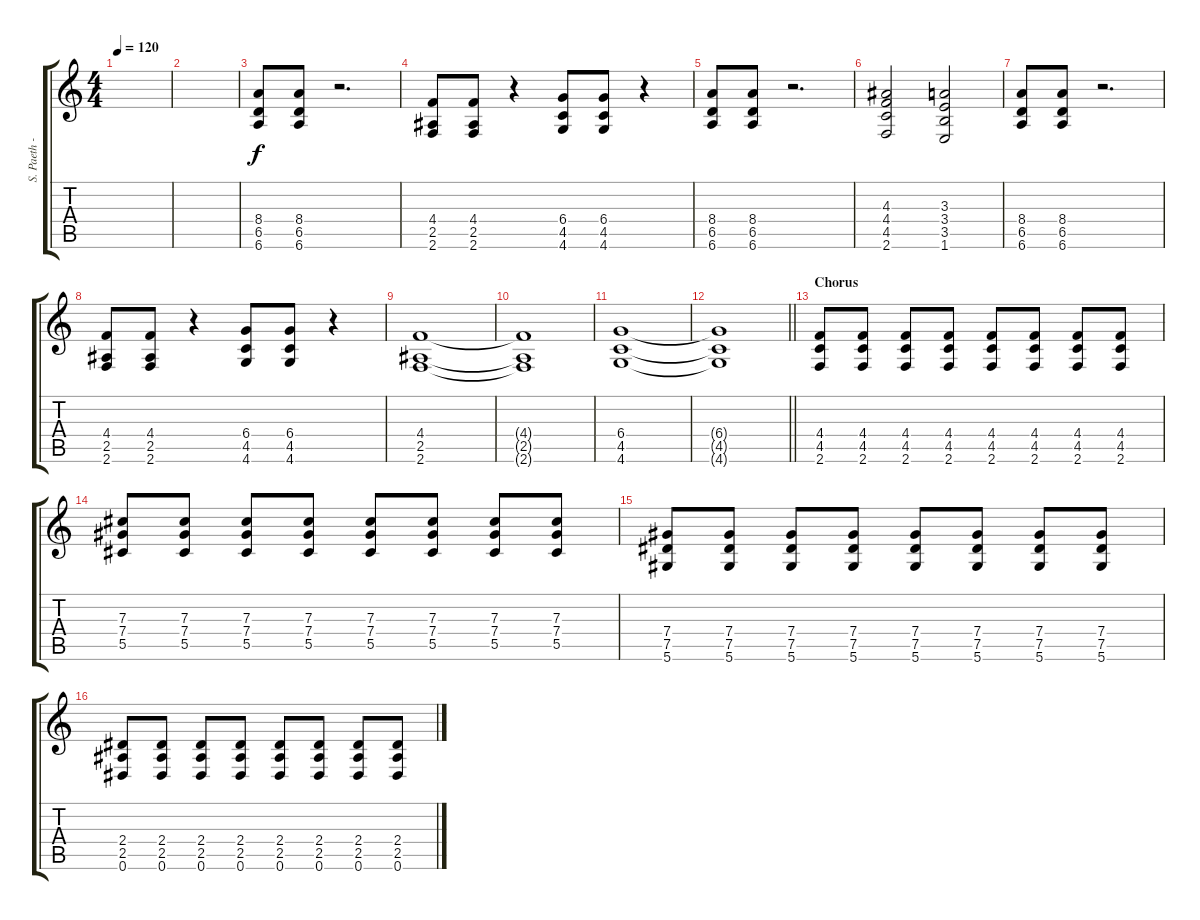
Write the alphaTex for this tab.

\track ("S. Paeth - Rhythm Guitar" "S. Paeth -") {instrument overdrivenguitar}
\staff {score tabs}
\tuning (Eb4 Bb3 Gb3 Db3 Ab2 Eb2) {hide}
\ts (4 4)
\tempo 120
\clef g2
\ks c
|
|
(8.4 6.5 6.6).8 (8.4 6.5 6.6).8 r.2{d} |
(4.4 2.5 2.6).8 (4.4 2.5 2.6).8 r.4 (6.4 4.5 4.6).8 (6.4 4.5 4.6).8 r.4 |
(8.4 6.5 6.6).8 (8.4 6.5 6.6).8 r.2{d} |
(4.3 4.4 4.5 2.6).2 (3.3 3.4 3.5 1.6).2 |
(8.4 6.5 6.6).8 (8.4 6.5 6.6).8 r.2{d} |
(4.4 2.5 2.6).8 (4.4 2.5 2.6).8 r.4 (6.4 4.5 4.6).8 (6.4 4.5 4.6).8 r.4 |
(4.4 2.5 2.6).1 |
(4.4{t} 2.5{t} 2.6{t}).1 |
(6.4 4.5 4.6).1 |
\barLineRight lightlight
(6.4{t} 4.5{t} 4.6{t}).1 |
\section ("" "Chorus")
(4.4 4.5 2.6).8 (4.4 4.5 2.6).8 (4.4 4.5 2.6).8 (4.4 4.5 2.6).8 (4.4 4.5 2.6).8 (4.4 4.5 2.6).8 (4.4 4.5 2.6).8 (4.4 4.5 2.6).8 |
(7.3 7.4 5.5).8 (7.3 7.4 5.5).8 (7.3 7.4 5.5).8 (7.3 7.4 5.5).8 (7.3 7.4 5.5).8 (7.3 7.4 5.5).8 (7.3 7.4 5.5).8 (7.3 7.4 5.5).8 |
(7.4 7.5 5.6).8 (7.4 7.5 5.6).8 (7.4 7.5 5.6).8 (7.4 7.5 5.6).8 (7.4 7.5 5.6).8 (7.4 7.5 5.6).8 (7.4 7.5 5.6).8 (7.4 7.5 5.6).8 |
(2.4 2.5 0.6).8 (2.4 2.5 0.6).8 (2.4 2.5 0.6).8 (2.4 2.5 0.6).8 (2.4 2.5 0.6).8 (2.4 2.5 0.6).8 (2.4 2.5 0.6).8 (2.4 2.5 0.6).8
